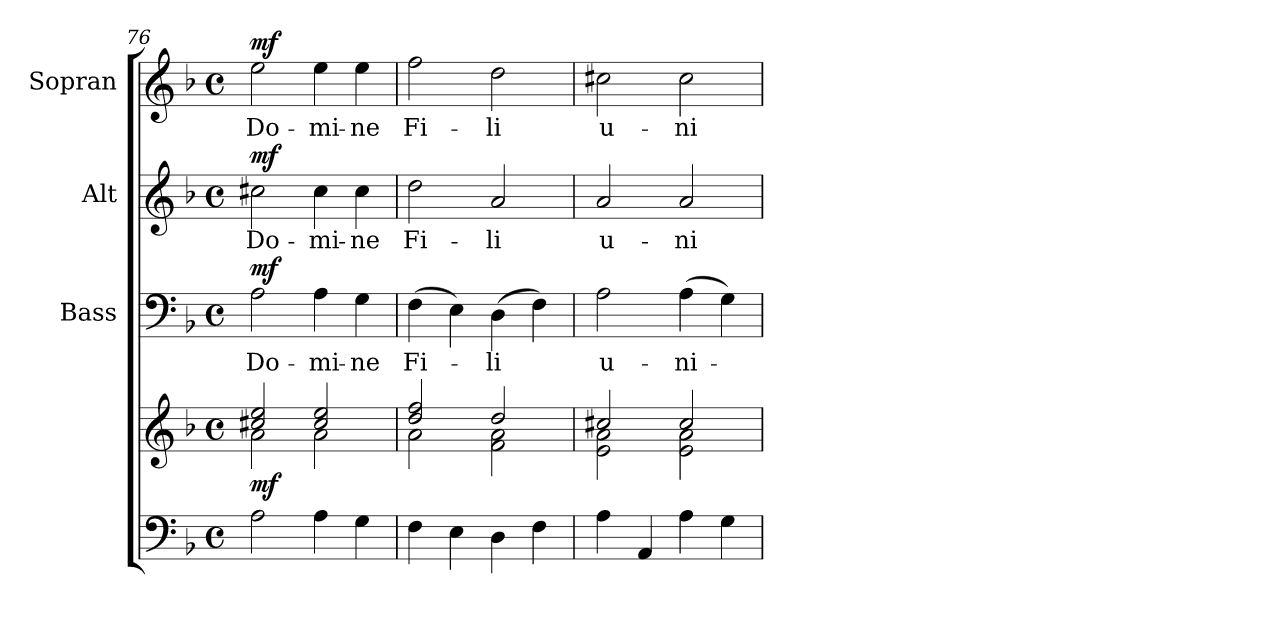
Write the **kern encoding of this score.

**kern	**kern	**dynam	**kern	**text	**dynam	**kern	**text	**dynam	**kern	**text	**dynam
*part4	*part4	*part4	*part3	*part3	*part3	*part2	*part2	*part2	*part1	*part1	*part1
*staff5	*staff4	*staff4/5	*staff3	*staff3	*staff3	*staff2	*staff2	*staff2	*staff1	*staff1	*staff1
*	*	*	*I"Bass	*	*	*I"Alt	*	*	*I"Sopran	*	*
*	*	*	*I'B.	*	*	*I'A.	*	*	*I'S.	*	*
*clefF4	*clefG2	*	*clefF4	*	*	*clefG2	*	*	*clefG2	*	*
*k[b-]	*k[b-]	*	*k[b-]	*	*	*k[b-]	*	*	*k[b-]	*	*
*F:	*F:	*	*F:	*	*	*F:	*	*	*F:	*	*
*M4/4	*M4/4	*	*M4/4	*	*	*M4/4	*	*	*M4/4	*	*
*met(c)	*met(c)	*	*met(c)	*	*	*met(c)	*	*	*met(c)	*	*
=76	=76	=76	=76	=76	=76	=76	=76	=76	=76	=76	=76
*	*^	*	*	*	*	*	*	*	*	*	*
!	!	!	!LO:DY:b	!	!LO:LY:b	!LO:DY:a	!	!LO:LY:b	!LO:DY:a	!	!LO:LY:b	!LO:DY:a
2A\	2cc#X/ 2ee/	2a\	mf	2A\	Do-	mf	2cc#X\	Do-	mf	2ee\	Do-	mf
!	!	!	!	!	!LO:LY:b	!	!	!LO:LY:b	!	!	!LO:LY:b	!
4A\	2cc#/ 2ee/	2a\	.	4A\	-mi-	.	4cc#\	-mi-	.	4ee\	-mi-	.
!	!	!	!	!	!LO:LY:b	!	!	!LO:LY:b	!	!	!LO:LY:b	!
4G\	.	.	.	4G\	-ne	.	4cc#\	-ne	.	4ee\	-ne	.
=77	=77	=77	=77	=77	=77	=77	=77	=77	=77	=77	=77	=77
!	!	!	!	!	!LO:LY:b	!	!	!LO:LY:b	!	!	!LO:LY:b	!
4F\	2dd/ 2ff/	2a\	.	(>4F\	Fi-	.	2dd\	Fi-	.	2ff\	Fi-	.
4E\	.	.	.	4E\)	.	.	.	.	.	.	.	.
!	!	!	!	!	!LO:LY:b	!	!	!LO:LY:b	!	!	!LO:LY:b	!
4D\	2dd/	2f\ 2a\	.	(>4D\	-li	.	2a/	-li	.	2dd\	-li	.
4F\	.	.	.	4F\)	.	.	.	.	.	.	.	.
=78	=78	=78	=78	=78	=78	=78	=78	=78	=78	=78	=78	=78
!	!	!	!	!	!LO:LY:b	!	!	!LO:LY:b	!	!	!LO:LY:b	!
4A\	2cc#X/	2e\ 2a\	.	2A\	u-	.	2a/	u-	.	2cc#X\	u-	.
4AA/	.	.	.	.	.	.	.	.	.	.	.	.
!	!	!	!	!	!LO:LY:b	!	!	!LO:LY:b	!	!	!LO:LY:b	!
4A\	2cc#/	2e\ 2a\	.	(>4A\	-ni-	.	2a/	-ni-	.	2cc#\	-ni-	.
4G\	.	.	.	4G\)	.	.	.	.	.	.	.	.
*	*v	*v	*	*	*	*	*	*	*	*	*	*
=	=	=	=	=	=	=	=	=	=	=	=
*-	*-	*-	*-	*-	*-	*-	*-	*-	*-	*-	*-
